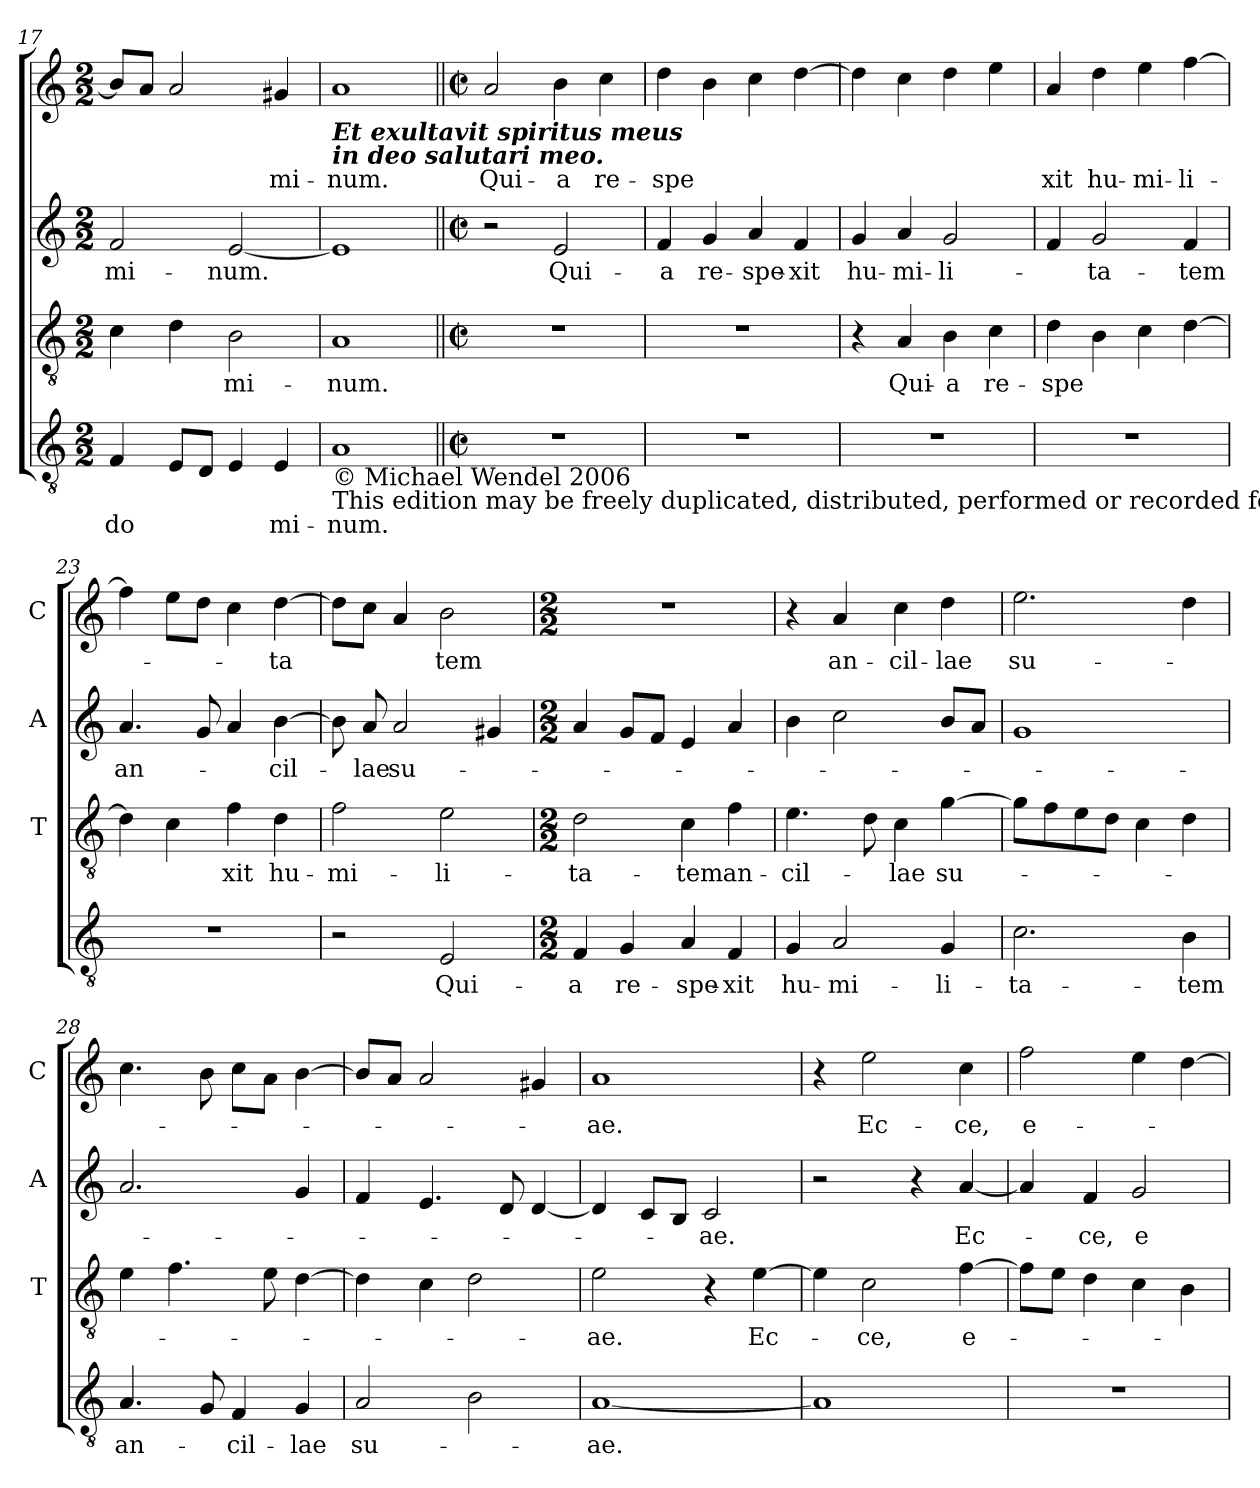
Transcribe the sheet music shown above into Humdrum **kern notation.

**kern	**text	**kern	**text	**kern	**text	**kern	**text
*part4	*part4	*part3	*part3	*part2	*part2	*part1	*part1
*staff4	*staff4	*staff3	*staff3	*staff2	*staff2	*staff1	*staff1
*	*	*I'T	*	*I'A	*	*I'C	*
*clefGv2	*	*clefGv2	*	*clefG2	*	*clefG2	*
*k[]	*	*k[]	*	*k[]	*	*k[]	*
*C:	*	*C:	*	*C:	*	*C:	*
*M2/2	*	*M2/2	*	*M2/2	*	*M2/2	*
=17	=17	=17	=17	=17	=17	=17	=17
!	!LO:LY:b	!	!	!	!LO:LY:b	!	!
4F/	do	4c\	.	2f/	-mi-	8b/L]	.
.	.	.	.	.	.	8a/J	.
8E/L	.	4d\	.	.	.	2a/	.
8D/J	.	.	.	.	.	.	.
!	!	!	!LO:LY:b	!	!LO:LY:b	!	!
4E/	.	2B\	mi-	[2e/	-num.	.	.
!	!LO:LY:b	!	!	!	!	!	!LO:LY:b
4E/	mi-	.	.	.	.	4g#/	mi-
=18	=18	=18	=18	=18	=18	=18	=18
!	!	!	!	!	!	!LO:TX:b:Bi:t=Et exultavit spiritus meus\nin deo salutari meo.	!
!LO:TX:b:t=© Michael Wendel 2006\nThis edition may be freely duplicated, distributed, performed or recorded for non-profit performance or use.	!	!	!	!	!	!	!
!	!LO:LY:b	!	!LO:LY:b	!	!	!	!LO:LY:b
1A	-num.	1A	-num.	1e]	.	1a	-num.
!!LO:PB:g=z
=19||	=19||	=19||	=19||	=19||	=19||	=19||	=19||
*M2/2	*	*M2/2	*	*M2/2	*	*M2/2	*
*met(c|)	*	*met(c|)	*	*met(c|)	*	*met(c|)	*
!	!	!	!	!	!	!	!LO:LY:b
1r	.	1r	.	2r	.	2a/	Qui-
!	!	!	!	!	!LO:LY:b	!	!LO:LY:b
.	.	.	.	2e/	Qui-	4b\	-a
!	!	!	!	!	!	!	!LO:LY:b
.	.	.	.	.	.	4cc\	re-
=20	=20	=20	=20	=20	=20	=20	=20
!	!	!	!	!	!LO:LY:b	!	!LO:LY:b
1r	.	1r	.	4f/	-a	4dd\	-spe
!	!	!	!	!	!LO:LY:b	!	!
.	.	.	.	4g/	re-	4b\	.
!	!	!	!	!	!LO:LY:b	!	!
.	.	.	.	4a/	-spe-	4cc\	.
!	!	!	!	!	!LO:LY:b	!	!
.	.	.	.	4f/	-xit	[4dd\	.
=21	=21	=21	=21	=21	=21	=21	=21
!	!	!	!	!	!LO:LY:b	!	!
1r	.	4r	.	4g/	hu-	4dd\]	.
!	!	!	!LO:LY:b	!	!LO:LY:b	!	!
.	.	4A/	Qui-	4a/	-mi-	4cc\	.
!	!	!	!LO:LY:b	!	!LO:LY:b	!	!
.	.	4B\	-a	2g/	-li-	4dd\	.
!	!	!	!LO:LY:b	!	!	!	!
.	.	4c\	re-	.	.	4ee\	.
=22	=22	=22	=22	=22	=22	=22	=22
!	!	!	!LO:LY:b	!	!	!	!LO:LY:b
1r	.	4d\	-spe	4f/	.	4a/	xit
!	!	!	!	!	!LO:LY:b	!	!LO:LY:b
.	.	4B\	.	2g/	-ta-	4dd\	hu-
!	!	!	!	!	!	!	!LO:LY:b
.	.	4c\	.	.	.	4ee\	-mi-
!	!	!	!	!	!LO:LY:b	!	!LO:LY:b
.	.	[4d\	.	4f/	-tem	[4ff\	-li-
=23	=23	=23	=23	=23	=23	=23	=23
!	!	!	!	!	!LO:LY:b	!	!
1r	.	4d\]	.	4.a/	an-	4ff\]	.
.	.	4c\	.	.	.	8ee\L	.
.	.	.	.	8g/	.	8dd\J	.
!	!	!	!LO:LY:b	!	!	!	!
.	.	4f\	xit	4a/	.	4cc\	.
!	!	!	!LO:LY:b	!	!LO:LY:b	!	!LO:LY:b
.	.	4d\	hu-	[4b\	-cil-	[4dd\	-ta
=24	=24	=24	=24	=24	=24	=24	=24
!	!	!	!LO:LY:b	!	!	!	!
2r	.	2f\	-mi-	8b\]	.	8dd\L]	.
!	!	!	!	!	!LO:LY:b	!	!
.	.	.	.	8a/	-lae	8cc\J	.
!	!	!	!	!	!LO:LY:b	!	!
.	.	.	.	2a/	su-	4a/	.
!	!LO:LY:b	!	!LO:LY:b	!	!	!	!LO:LY:b
2E/	Qui-	2e\	-li-	.	.	2b\	tem
.	.	.	.	4g#/	.	.	.
!!LO:LB:g=z
=25	=25	=25	=25	=25	=25	=25	=25
*M2/2	*	*M2/2	*	*M2/2	*	*M2/2	*
!	!LO:LY:b	!	!LO:LY:b	!	!	!	!
4F/	-­a	2d\	-­ta-	4a/	.	1r	.
!	!LO:LY:b	!	!	!	!	!	!
4G/	re-	.	.	8g/L	.	.	.
.	.	.	.	8f/J	.	.	.
!	!LO:LY:b	!	!LO:LY:b	!	!	!	!
4A/	-spe-	4c\	-tem	4e/	.	.	.
!	!LO:LY:b	!	!LO:LY:b	!	!	!	!
4F/	-xit	4f\	an-	4a/	.	.	.
=26	=26	=26	=26	=26	=26	=26	=26
!	!LO:LY:b	!	!LO:LY:b	!	!	!	!
4G/	hu-	4.e\	-cil-	4b\	.	4r	.
!	!LO:LY:b	!	!	!	!	!	!LO:LY:b
2A/	-mi-	.	.	2cc\	.	4a/	an-
.	.	8d\	.	.	.	.	.
!	!	!	!LO:LY:b	!	!	!	!LO:LY:b
.	.	4c\	-lae	.	.	4cc\	-cil-
!	!LO:LY:b	!	!LO:LY:b	!	!	!	!LO:LY:b
4G/	-li-	[4g\	su-	8b/L	.	4dd\	-lae
.	.	.	.	8a/J	.	.	.
=27	=27	=27	=27	=27	=27	=27	=27
!	!LO:LY:b	!	!	!	!	!	!LO:LY:b
2.c\	-ta-	8g\L]	.	1g	.	2.ee\	su-
.	.	8f\	.	.	.	.	.
.	.	8e\	.	.	.	.	.
.	.	8d\J	.	.	.	.	.
.	.	4c\	.	.	.	.	.
!	!LO:LY:b	!	!	!	!	!	!
4B\	-tem	4d\	.	.	.	4dd\	.
=28	=28	=28	=28	=28	=28	=28	=28
!	!LO:LY:b	!	!	!	!	!	!
4.A/	an-	4e\	.	2.a/	.	4.cc\	.
.	.	4.f\	.	.	.	.	.
8G/	.	.	.	.	.	8b\	.
!	!LO:LY:b	!	!	!	!	!	!
4F/	-cil-	.	.	.	.	8cc\L	.
.	.	8e\	.	.	.	8a\J	.
!	!LO:LY:b	!	!	!	!	!	!
4G/	-lae	[4d\	.	4g/	.	[4b\	.
=29	=29	=29	=29	=29	=29	=29	=29
!	!LO:LY:b	!	!	!	!	!	!
2A/	su-	4d\]	.	4f/	.	8b/L]	.
.	.	.	.	.	.	8a/J	.
.	.	4c\	.	4.e/	.	2a/	.
2B\	.	2d\	.	.	.	.	.
.	.	.	.	8d/	.	.	.
.	.	.	.	[4d/	.	4g#/	.
!!LO:LB:g=z
=30	=30	=30	=30	=30	=30	=30	=30
!	!LO:LY:b	!	!LO:LY:b	!	!	!	!LO:LY:b
[1A	-­ae.	2e\	-­ae.	4d/]	.	1a	-­ae.
.	.	.	.	8c/L	.	.	.
.	.	.	.	8B/J	.	.	.
!	!	!	!	!	!LO:LY:b	!	!
.	.	4r	.	2c/	-ae.	.	.
!	!	!	!LO:LY:b	!	!	!	!
.	.	[4e\	Ec-	.	.	.	.
=31	=31	=31	=31	=31	=31	=31	=31
1A]	.	4e\]	.	2r	.	4r	.
!	!	!	!LO:LY:b	!	!	!	!LO:LY:b
.	.	2c\	-ce,	.	.	2ee\	Ec-
.	.	.	.	4r	.	.	.
!	!	!	!LO:LY:b	!	!LO:LY:b	!	!LO:LY:b
.	.	[4f\	e-	[4a/	Ec-	4cc\	-ce,
=32	=32	=32	=32	=32	=32	=32	=32
!	!	!	!	!	!	!	!LO:LY:b
1r	.	8f\L]	.	4a/]	.	2ff\	e-
.	.	8e\J	.	.	.	.	.
!	!	!	!	!	!LO:LY:b	!	!
.	.	4d\	.	4f/	-ce,	.	.
!	!	!	!	!	!LO:LY:b	!	!
.	.	4c\	.	2g/	e-	4ee\	.
.	.	4B\	.	.	.	[4dd\	.
=	=	=	=	=	=	=	=
*-	*-	*-	*-	*-	*-	*-	*-
